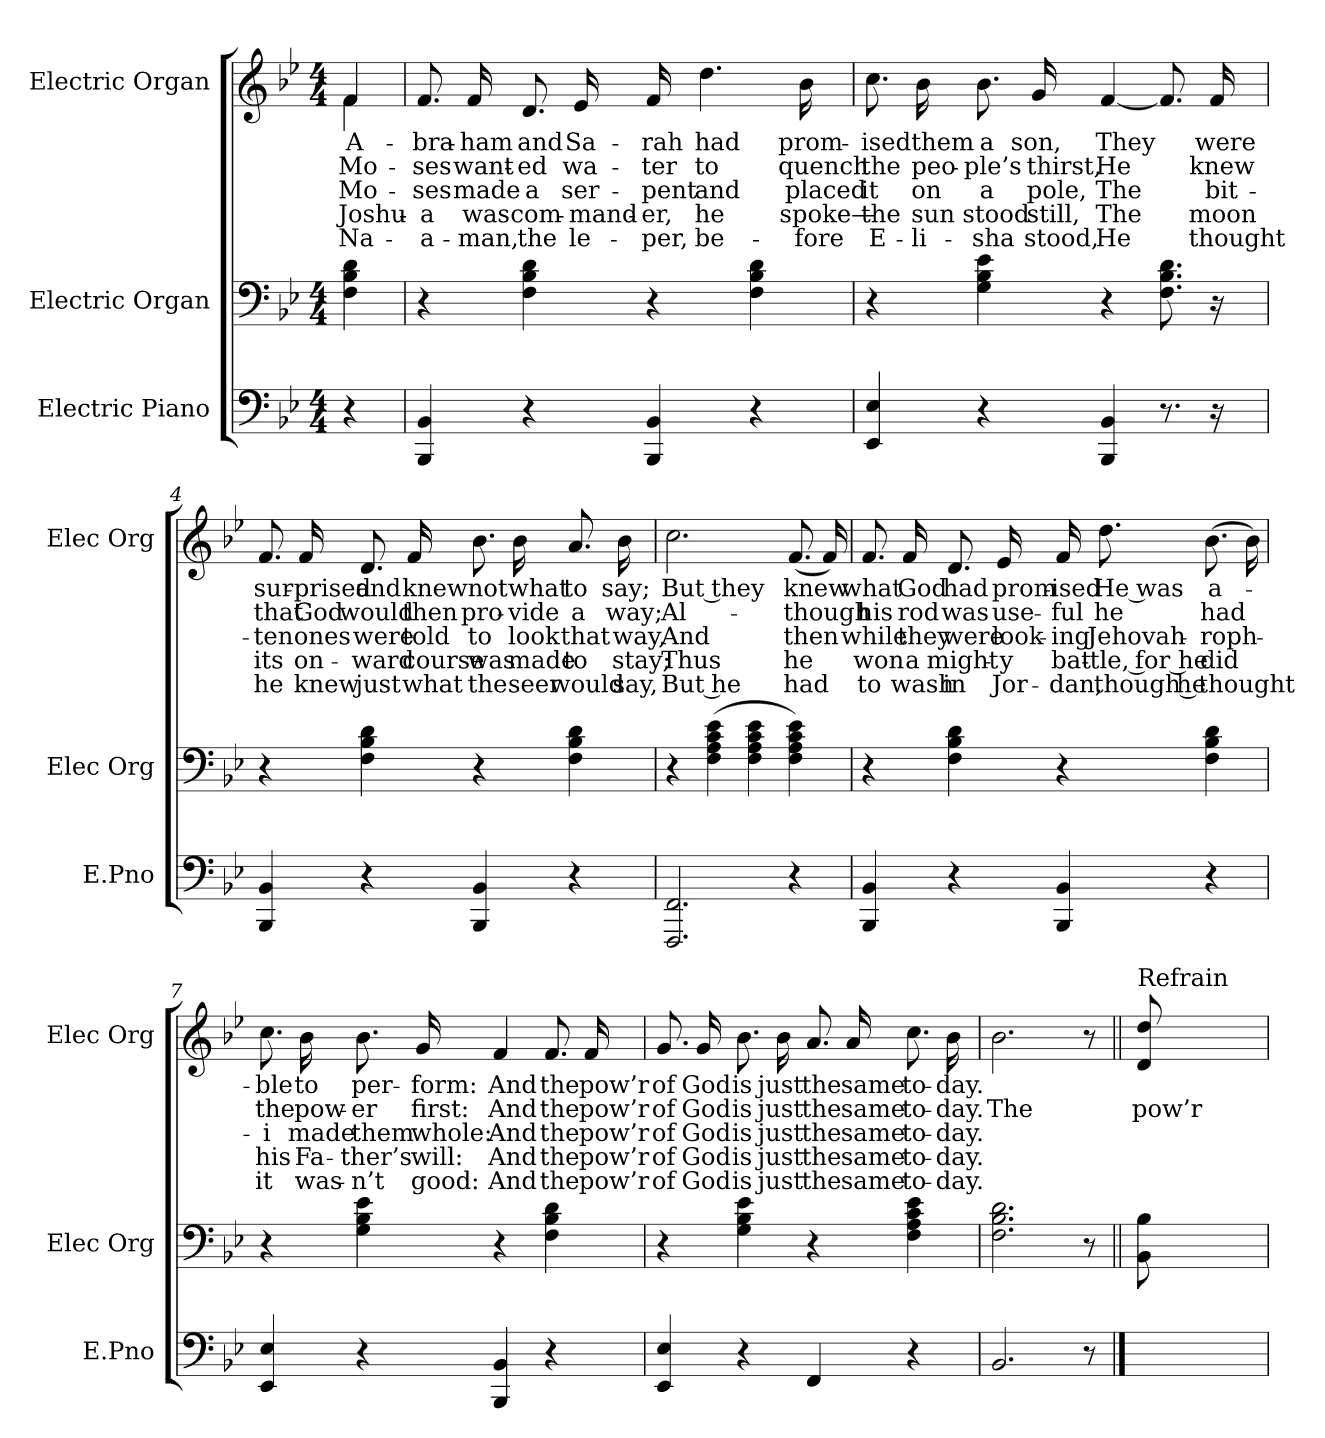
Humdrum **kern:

**kern	**kern	**text	**kern	**text	**text	**text	**text	**text
*part3	*part2	*part2	*part1	*part1	*part1	*part1	*part1	*part1
*staff3	*staff2	*staff2	*staff1	*staff1	*staff1	*staff1	*staff1	*staff1
*I"Electric Piano	*I"Electric Organ	*	*I"Electric Organ	*	*	*	*	*
*I'E.Pno	*I'Elec Org	*	*I'Elec Org	*	*	*	*	*
*clefF4	*clefF4	*	*clefG2	*	*	*	*	*
*k[b-e-]	*k[b-e-]	*	*k[b-e-]	*	*	*	*	*
*B-:	*B-:	*	*B-:	*	*	*	*	*
*M4/4	*M4/4	*	*M4/4	*	*	*	*	*
=1	=1	=1	=1	=1	=1	=1	=1	=1
*	*	*	*^	*	*	*	*	*
4r	4F 4B- 4d	.	4f/	4f	A-	Mo-	Mo-	Joshu-	Na-
*	*	*	*v	*v	*	*	*	*	*
=2	=2	=2	=2	=2	=2	=2	=2	=2
4BBB- 4BB-	4r	.	8.f	-bra-	-ses	-ses	-a	-a-
.	.	.	16f	-ham	want-	made	was	-man,
4r	4F 4B- 4d	.	8.d	and	-ed	a	com-	the
.	.	.	16e-	Sa-	wa-	ser-	-mand-	le-
4BBB- 4BB-	4r	.	16f	-rah	-ter	-pent	-er,	-per,
.	.	.	4.dd	had	to	and	he	be-
4r	4F 4B- 4d	.	.	.	.	.	.	.
.	.	.	16b-	prom-	quench	placed	spoke—	-fore
=3	=3	=3	=3	=3	=3	=3	=3	=3
4EE- 4E-	4r	.	8.cc	-ised	the	it	the	E-
.	.	.	16b-	them	peo-	on	sun	-li-
4r	4G 4B- 4e-	.	8.b-	a	-ple’s	a	stood	-sha
.	.	.	16g	son,	thirst,	pole,	still,	stood,
4BBB- 4BB-	4r	.	[4f	They	He	The	The	He
8.r	8.F 8.B- 8.d	.	8.f]	.	.	.	.	.
16r	16r	.	16f	were	knew	bit-	moon	thought
=4	=4	=4	=4	=4	=4	=4	=4	=4
4BBB- 4BB-	4r	.	8.f	sur-	that	-ten	its	he
.	.	.	16f	-prised	God	ones	on-	knew
4r	4F 4B- 4d	.	8.d	and	would	were	-ward	just
.	.	.	16f	knew	then	told	course	what
4BBB- 4BB-	4r	.	8.b-	not	pro-	to	was	the
.	.	.	16b-	what	-vide	look	made	seer
4r	4F 4B- 4d	.	8.a	to	a	that	to	would
.	.	.	16b-	say;	way;	way,	stay;	say,
=5	=5	=5	=5	=5	=5	=5	=5	=5
2.FFF 2.FF	4r	.	2.cc	But they	Al-	And	Thus	But he
.	(4F 4A 4c 4e-	.	.	.	.	.	.	.
.	4F 4A 4c 4e-	.	.	.	.	.	.	.
4r	4F 4A 4c 4e-)	.	(8.f	knew	-though	then	he	had
.	.	.	16f)	.	.	.	.	.
=6	=6	=6	=6	=6	=6	=6	=6	=6
4BBB- 4BB-	4r	.	8.f	what	his	while	won	to
.	.	.	16f	God	rod	they	a	wash
4r	4F 4B- 4d	.	8.d	had	was	were	might-	in
.	.	.	16e-	prom-	use-	look-	-y	Jor-
4BBB- 4BB-	4r	.	16f	-ised	-ful	-ing	bat-	-dan,
.	.	.	8.dd	He was	he	Jehovah-	-tle, for he	though he
4r	4F 4B- 4d	.	(8.b-	a-	had	-roph-	did	thought
.	.	.	16b-)	.	.	.	.	.
=7	=7	=7	=7	=7	=7	=7	=7	=7
4EE- 4E-	4r	.	8.cc	-ble	the	-i	his	it
.	.	.	16b-	to	pow-	made	Fa-	was-
4r	4G 4B- 4e-	.	8.b-	per-	-er	them	-ther’s	-n’t
.	.	.	16g	-form:	first:	whole:	will:	good:
4BBB- 4BB-	4r	.	4f	And	And	And	And	And
4r	4F 4B- 4d	.	8.f	the	the	the	the	the
.	.	.	16f	pow’r	pow’r	pow’r	pow’r	pow’r
=8	=8	=8	=8	=8	=8	=8	=8	=8
4EE- 4E-	4r	.	8.g	of	of	of	of	of
.	.	.	16g	God	God	God	God	God
4r	4G 4B- 4e-	.	8.b-	is	is	is	is	is
.	.	.	16b-	just	just	just	just	just
4FF	4r	.	8.a	the	the	the	the	the
.	.	.	16a	same	same	same	same	same
4r	4F 4A 4c 4e-	.	8.cc	to-	to-	to-	to-	to-
.	.	.	16b-	-day.	-day.	-day.	-day.	-day.
=9	=9	=9	=9	=9	=9	=9	=9	=9
2.BB-	2.F 2.B- 2.d	.	2.b-	.	The	.	.	.
8r	8r	.	8r	.	.	.	.	.
==10	=10||	=10||	=10||	=10||	=10||	=10||	=10||	=10||
!	!	!	!LO:TX:t=Refrain	!	!	!	!	!
1ryy	8BB- 8B-	.	8d 8dd	.	pow’r	.	.	.
.	2..ryy	.	2..ryy	.	.	.	.	.
=	=	=	=	=	=	=	=	=
*-	*-	*-	*-	*-	*-	*-	*-	*-
